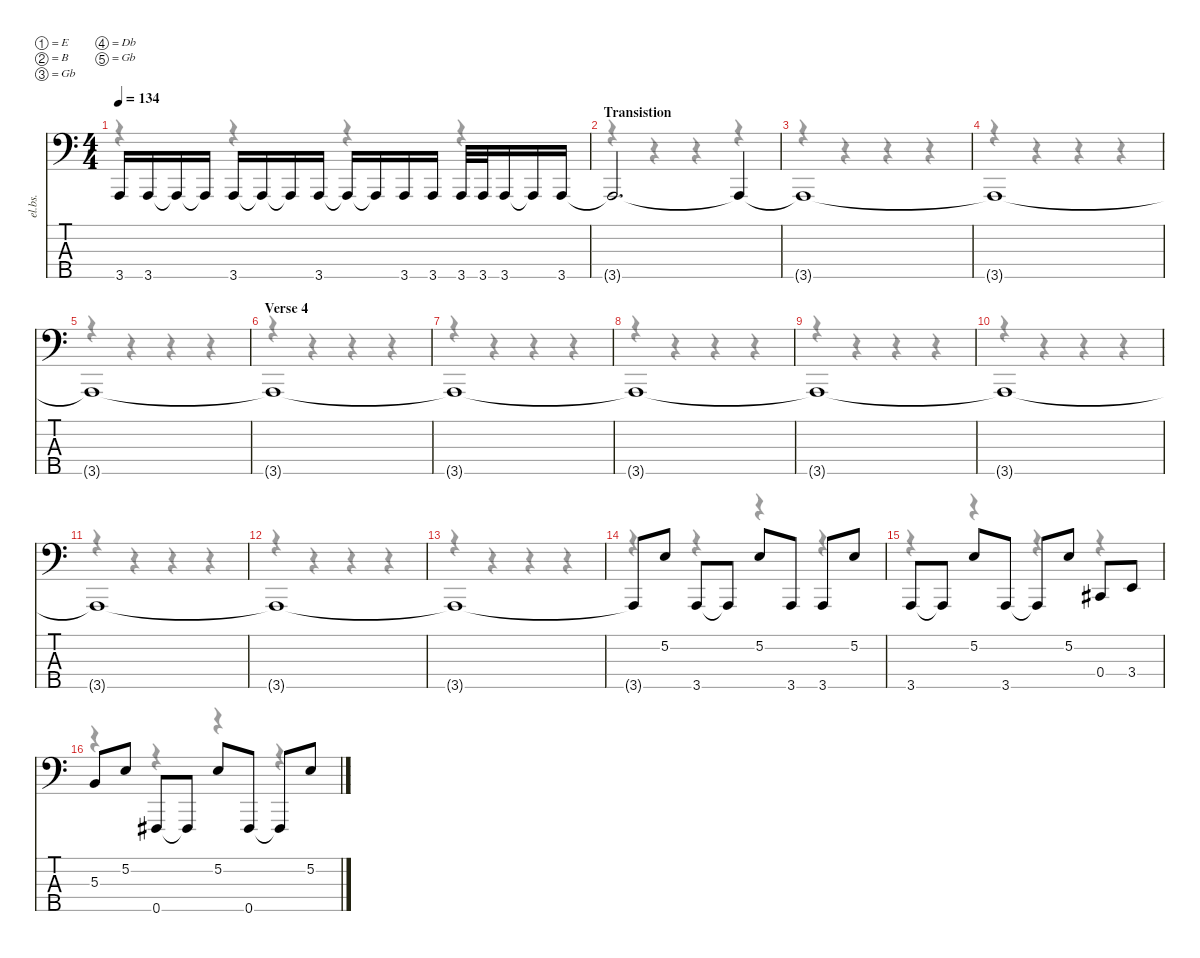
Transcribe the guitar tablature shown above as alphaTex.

\defaultSystemsLayout 4
\hideDynamics
\bracketExtendMode nobrackets
\track ("Conor Hesse" "el.bs.") {instrument slapbass1}
\staff {score tabs}
\tuning (E2 B1 Gb1 Db1 Gb0)
\voice
\ts (4 4)
\tempo 134
\clef f4
\ks c
3.5{t}.16{dy f} 3.5.16 3.5{t}.16 3.5{t}.16 3.5.16 3.5{t}.16 3.5{t}.16 3.5.16 3.5{t}.16 3.5{t}.16 3.5.16 3.5.16 3.5.32 3.5.32 3.5.16 3.5{t}.16 3.5.16 |
\section ("" "Transistion")
3.5{t}.2{d dy mf} 3.5{t}.4 |
3.5{t}.1 |
3.5{t}.1 |
3.5{t}.1 |
\section ("" "Verse 4")
3.5{t}.1 |
3.5{t}.1 |
3.5{t}.1 |
3.5{t}.1 |
3.5{t}.1 |
3.5{t}.1 |
3.5{t}.1 |
3.5{t}.1 |
3.5{t}.8{dy f} 5.2.8 3.5.8 3.5{t}.8 5.2.8 3.5.8 3.5.8 5.2.8 |
3.5.8 3.5{t}.8 5.2.8 3.5.8 3.5{t}.8 5.2.8 0.4{acc #}.8 3.4.8 |
5.3.8 5.2.8 0.5{acc #}.8 0.5{t acc #}.8 5.2.8 0.5{acc #}.8 0.5{t acc #}.8 5.2.8
\voice
\clef f4
\ottava regular
\simile none
\ks c
r.4{dy mf} r.4 r.4 r.4 |
r.4 r.4 r.4 r.4 |
r.4 r.4 r.4 r.4 |
r.4 r.4 r.4 r.4 |
r.4 r.4 r.4 r.4 |
r.4 r.4 r.4 r.4 |
r.4 r.4 r.4 r.4 |
r.4 r.4 r.4 r.4 |
r.4 r.4 r.4 r.4 |
r.4 r.4 r.4 r.4 |
r.4 r.4 r.4 r.4 |
r.4 r.4 r.4 r.4 |
r.4 r.4 r.4 r.4 |
r.4 r.4 r.4 r.4 |
r.4 r.4 r.4 r.4 |
r.4 r.4 r.4 r.4
